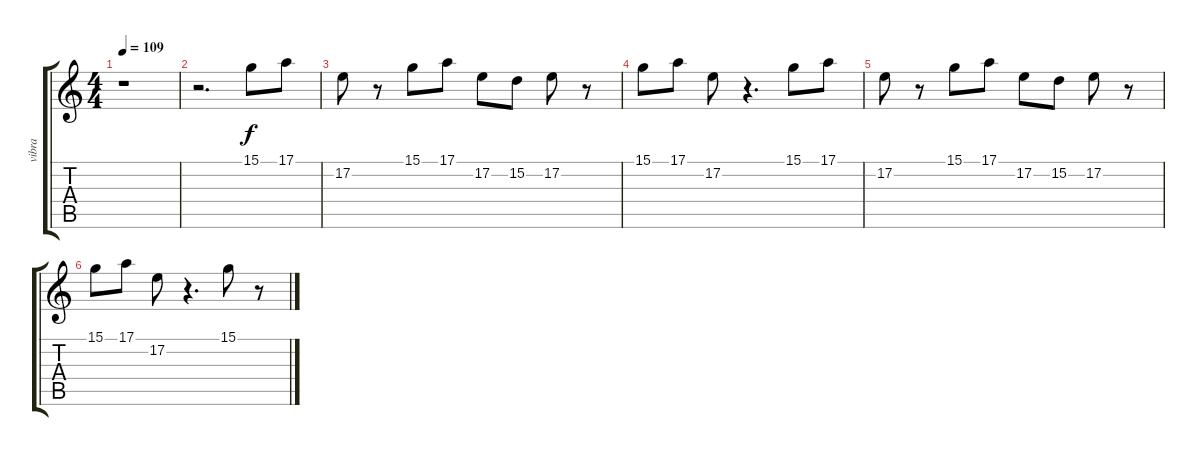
\track ("vibra" "vibra") {instrument vibraphone}
\staff {score tabs}
\tuning (E4 B3 G3 D3 A2 E2) {hide}
\ts (4 4)
\tempo 109
\clef g2
\ks c
r.1{dy f} |
r.2{d} 15.1.8{volume 10} 17.1.8{volume 10} |
17.2.8{volume 9} r.8 15.1.8{volume 9} 17.1.8{volume 8} 17.2.8{volume 8} 15.2.8{volume 8} 17.2.8{volume 8} r.8 |
15.1.8{volume 7} 17.1.8{volume 7} 17.2.8{volume 6} r.4{d} 15.1.8{volume 5} 17.1.8{volume 5} |
17.2.8{volume 4} r.8 15.1.8{volume 4} 17.1.8{volume 4} 17.2.8{volume 3} 15.2.8{volume 3} 17.2.8{volume 2} r.8 |
15.1.8{volume 2} 17.1.8{volume 2} 17.2.8{volume 1} r.4{d} 15.1.8{volume 0} r.8
